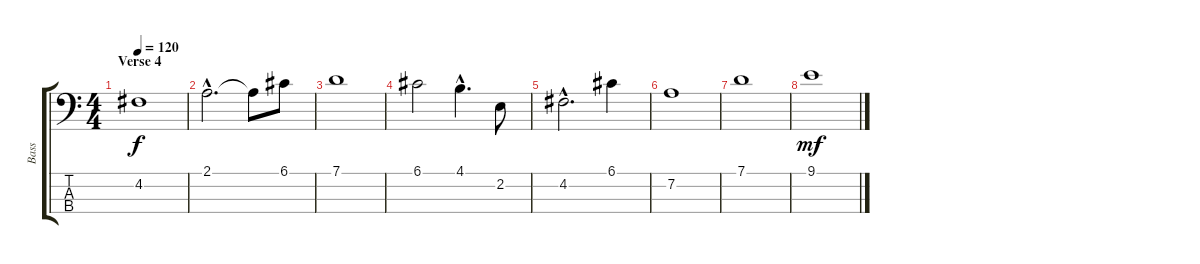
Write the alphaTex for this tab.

\track ("Bass" "Bass") {instrument electricbassfinger}
\staff {score tabs}
\tuning (G2 D2 A1 E1) {hide}
\ts (4 4)
\section ("" "Verse 4")
\tempo 120
\clef f4
\ks c
4.2.1{dy f} |
2.1{hac}.2{d} 2.1{t}.8 6.1.8 |
7.1.1 |
6.1.2 4.1{hac}.4{d} 2.2.8 |
4.2{hac}.2{d} 6.1.4 |
7.2.1 |
7.1.1 |
9.1.1{dy mf}
